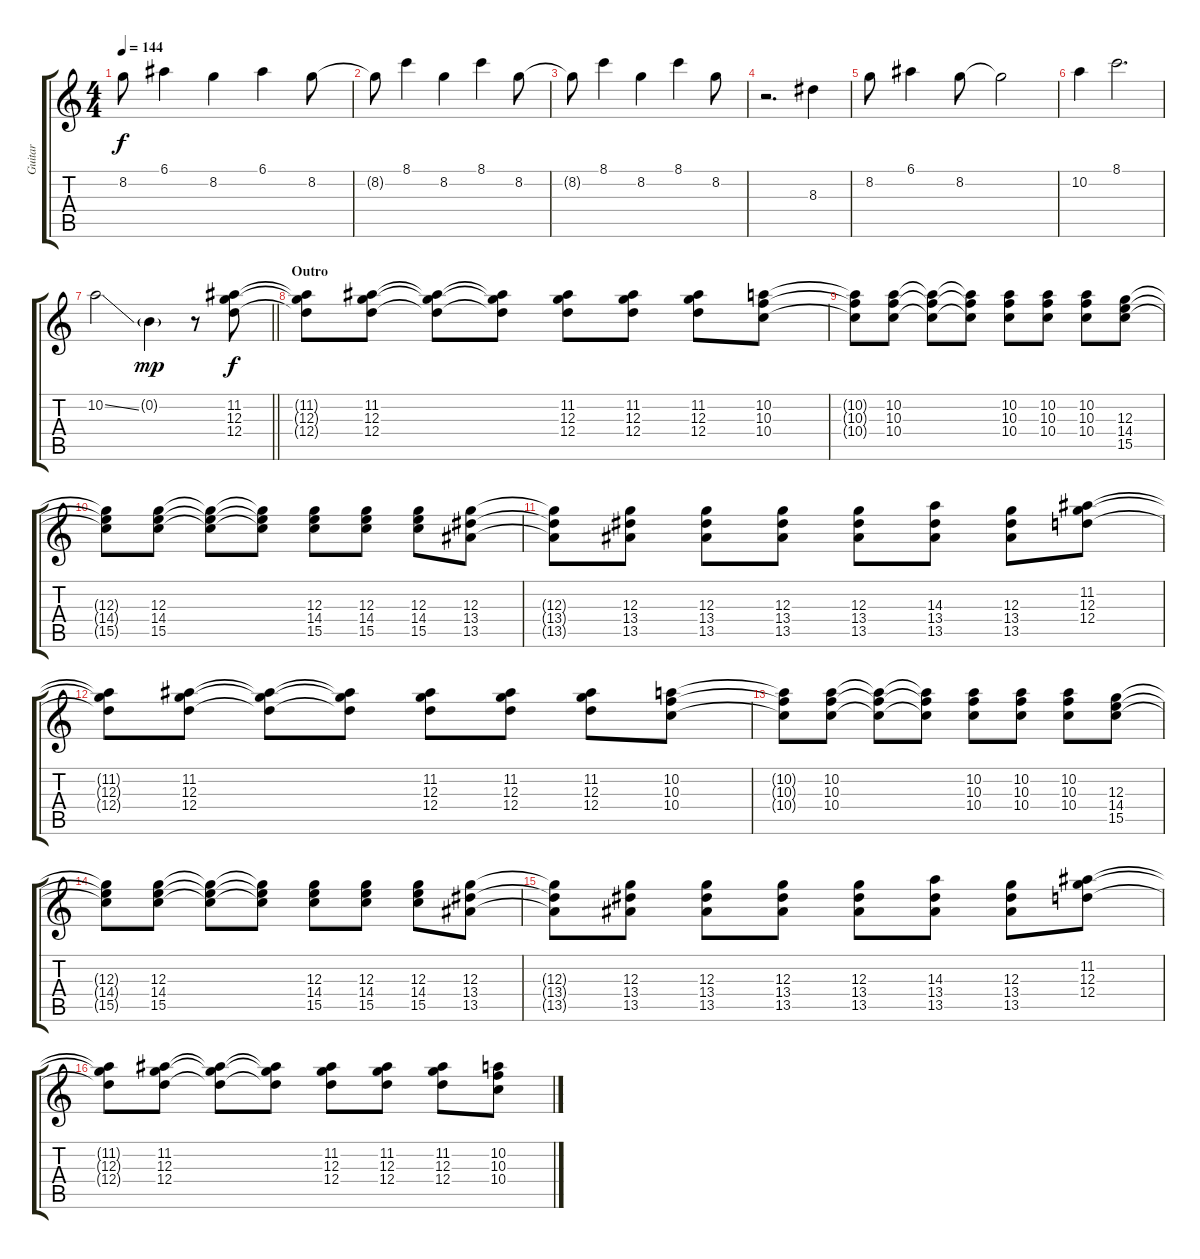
\track ("Guitar" "Guitar") {instrument electricguitarclean}
\staff {score tabs}
\tuning (E4 B3 G3 D3 A2 E2) {hide}
\ts (4 4)
\tempo 144
\clef g2
\ks c
8.2{t}.8{dy f} 6.1.4 8.2.4 6.1.4 8.2.8 |
8.2{t}.8 8.1.4 8.2.4 8.1.4 8.2.8 |
8.2{t}.8 8.1.4 8.2.4 8.1.4 8.2.8 |
r.2{d} 8.3.4 |
8.2.8 6.1.4 8.2.8 8.2{t}.2 |
10.2.4 8.1.2{d} |
\barLineRight lightlight
10.2{ss}.2 0.2{g}.4{dy mp} r.8 (11.2 12.3 12.4).8{dy f volume 7 instrument acousticguitarsteel} |
\section ("" "Outro")
(11.2{t} 12.3{t} 12.4{t}).8 (11.2 12.3 12.4).8 (11.2{t} 12.3{t} 12.4{t}).8 (11.2{t} 12.3{t} 12.4{t}).8 (11.2 12.3 12.4).8 (11.2 12.3 12.4).8 (11.2 12.3 12.4).8 (10.2 10.3 10.4).8 |
(10.2{t} 10.3{t} 10.4{t}).8 (10.2 10.3 10.4).8 (10.2{t} 10.3{t} 10.4{t}).8 (10.2{t} 10.3{t} 10.4{t}).8 (10.2 10.3 10.4).8 (10.2 10.3 10.4).8 (10.2 10.3 10.4).8 (12.3 14.4 15.5).8 |
(12.3{t} 14.4{t} 15.5{t}).8 (12.3 14.4 15.5).8 (12.3{t} 14.4{t} 15.5{t}).8 (12.3{t} 14.4{t} 15.5{t}).8 (12.3 14.4 15.5).8 (12.3 14.4 15.5).8 (12.3 14.4 15.5).8 (12.3 13.4 13.5).8 |
(12.3{t} 13.4{t} 13.5{t}).8 (12.3 13.4 13.5).8 (12.3 13.4 13.5).8 (12.3 13.4 13.5).8 (12.3 13.4 13.5).8 (14.3 13.4 13.5).8 (12.3 13.4 13.5).8 (11.2 12.3 12.4).8 |
(11.2{t} 12.3{t} 12.4{t}).8 (11.2 12.3 12.4).8 (11.2{t} 12.3{t} 12.4{t}).8 (11.2{t} 12.3{t} 12.4{t}).8 (11.2 12.3 12.4).8 (11.2 12.3 12.4).8 (11.2 12.3 12.4).8 (10.2 10.3 10.4).8 |
(10.2{t} 10.3{t} 10.4{t}).8 (10.2 10.3 10.4).8 (10.2{t} 10.3{t} 10.4{t}).8 (10.2{t} 10.3{t} 10.4{t}).8 (10.2 10.3 10.4).8 (10.2 10.3 10.4).8 (10.2 10.3 10.4).8 (12.3 14.4 15.5).8 |
(12.3{t} 14.4{t} 15.5{t}).8 (12.3 14.4 15.5).8 (12.3{t} 14.4{t} 15.5{t}).8 (12.3{t} 14.4{t} 15.5{t}).8 (12.3 14.4 15.5).8 (12.3 14.4 15.5).8 (12.3 14.4 15.5).8 (12.3 13.4 13.5).8 |
(12.3{t} 13.4{t} 13.5{t}).8 (12.3 13.4 13.5).8 (12.3 13.4 13.5).8 (12.3 13.4 13.5).8 (12.3 13.4 13.5).8 (14.3 13.4 13.5).8 (12.3 13.4 13.5).8 (11.2 12.3 12.4).8 |
(11.2{t} 12.3{t} 12.4{t}).8 (11.2 12.3 12.4).8 (11.2{t} 12.3{t} 12.4{t}).8 (11.2{t} 12.3{t} 12.4{t}).8 (11.2 12.3 12.4).8 (11.2 12.3 12.4).8 (11.2 12.3 12.4).8 (10.2 10.3 10.4).8
